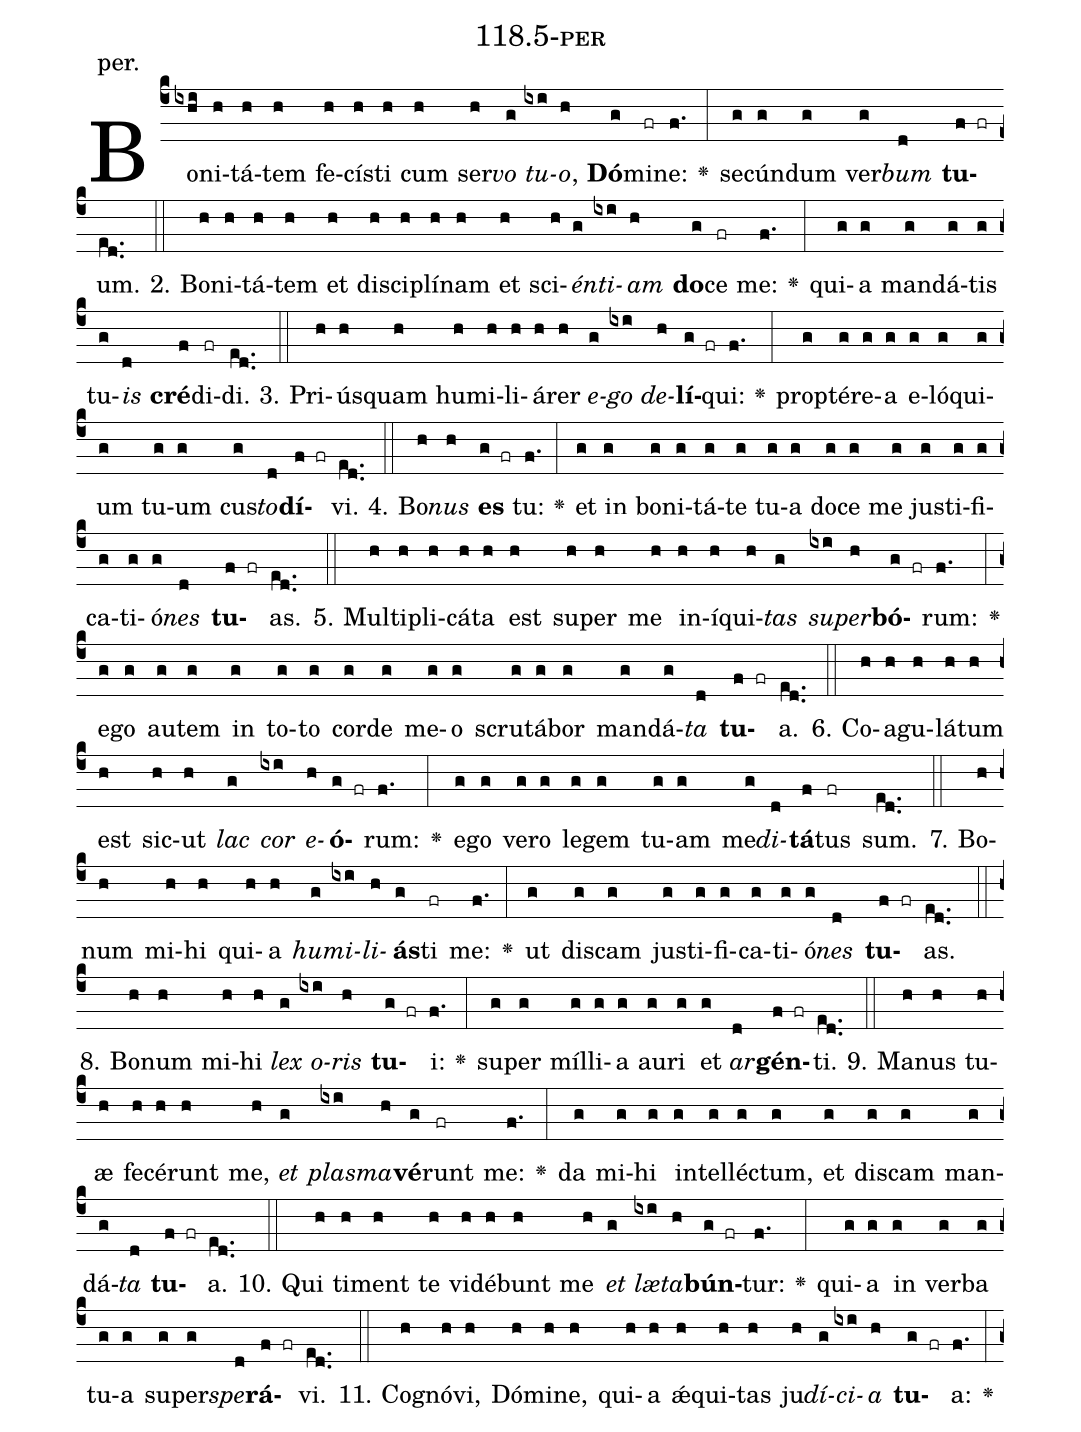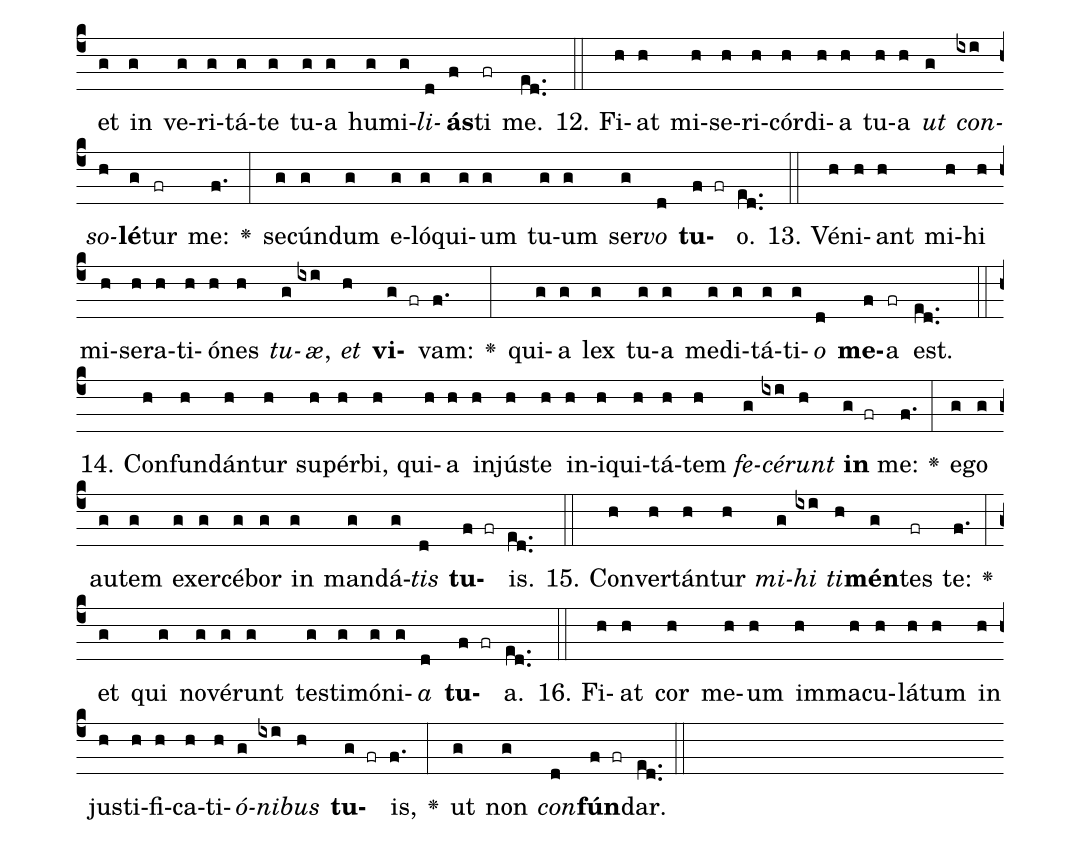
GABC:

name: 118.5-per;
annotation: per.;
%%
(c4)Bo(ixhi)ni(h)tá(h)tem(h) fe(h)cís(h)ti(h) cum(h) ser(h)<i>vo</i>(g) <i>tu</i>(ixi)<i>o</i>,(h) <b>Dó</b>(g)mi(fr)ne:(f.) <v>\greheightstar</v>(:) se(g)cún(g)dum(g) ver(g)<i>bum</i>(d) <b>tu</b>(f fr)um.(ed..) (::)
2. Bo(h)ni(h)tá(h)tem(h) et(h) di(h)sci(h)plí(h)nam(h) et(h) sci(h)<i>én</i>(g)<i>ti</i>(ixi)<i>am</i>(h) <b>do</b>(g)ce(fr) me:(f.) <v>\greheightstar</v>(:) qui(g)a(g) man(g)dá(g)tis(g) tu(g)<i>is</i>(d) <b>cré</b>(f)di(fr)di.(ed..) (::)
3. Pri(h)ús(h)quam(h) hu(h)mi(h)li(h)á(h)rer(h) <i>e</i>(g)<i>go</i>(ixi) <i>de</i>(h)<b>lí</b>(g fr)qui:(f.) <v>\greheightstar</v>(:) prop(g)tér(g)e(g)a(g) e(g)ló(g)qui(g)um(g) tu(g)um(g) cus(g)<i>to</i>(d)<b>dí</b>(f fr)vi.(ed..) (::)
4. Bo(h)<i>nus</i>(h) <b>es</b>(g fr) tu:(f.) <v>\greheightstar</v>(:) et(g) in(g) bo(g)ni(g)tá(g)te(g) tu(g)a(g) do(g)ce(g) me(g) jus(g)ti(g)fi(g)ca(g)ti(g)ó(g)<i>nes</i>(d) <b>tu</b>(f fr)as.(ed..) (::)
5. Mul(h)ti(h)pli(h)cá(h)ta(h) est(h) su(h)per(h) me(h) in(h)í(h)qui(h)<i>tas</i>(g) <i>su</i>(ixi)<i>per</i>(h)<b>bó</b>(g fr)rum:(f.) <v>\greheightstar</v>(:) e(g)go(g) au(g)tem(g) in(g) to(g)to(g) cor(g)de(g) me(g)o(g) scru(g)tá(g)bor(g) man(g)dá(g)<i>ta</i>(d) <b>tu</b>(f fr)a.(ed..) (::)
6. Co(h)a(h)gu(h)lá(h)tum(h) est(h) sic(h)ut(h) <i>lac</i>(g) <i>cor</i>(ixi) <i>e</i>(h)<b>ó</b>(g fr)rum:(f.) <v>\greheightstar</v>(:) e(g)go(g) ve(g)ro(g) le(g)gem(g) tu(g)am(g) me(g)<i>di</i>(d)<b>tá</b>(f)tus(fr) sum.(ed..) (::)
7. Bo(h)num(h) mi(h)hi(h) qui(h)a(h) <i>hu</i>(g)<i>mi</i>(ixi)<i>li</i>(h)<b>ás</b>(g)ti(fr) me:(f.) <v>\greheightstar</v>(:) ut(g) dis(g)cam(g) jus(g)ti(g)fi(g)ca(g)ti(g)ó(g)<i>nes</i>(d) <b>tu</b>(f fr)as.(ed..) (::)
8. Bo(h)num(h) mi(h)hi(h) <i>lex</i>(g) <i>o</i>(ixi)<i>ris</i>(h) <b>tu</b>(g fr)i:(f.) <v>\greheightstar</v>(:) su(g)per(g) míl(g)li(g)a(g) au(g)ri(g) et(g) <i>ar</i>(d)<b>gén</b>(f fr)ti.(ed..) (::)
9. Ma(h)nus(h) tu(h)æ(h) fe(h)cé(h)runt(h) me,(h) <i>et</i>(g) <i>plas</i>(ixi)<i>ma</i>(h)<b>vé</b>(g)runt(fr) me:(f.) <v>\greheightstar</v>(:) da(g) mi(g)hi(g) in(g)tel(g)léc(g)tum,(g) et(g) dis(g)cam(g) man(g)dá(g)<i>ta</i>(d) <b>tu</b>(f fr)a.(ed..) (::)
10. Qui(h) ti(h)ment(h) te(h) vi(h)dé(h)bunt(h) me(h) <i>et</i>(g) <i>læ</i>(ixi)<i>ta</i>(h)<b>bún</b>(g fr)tur:(f.) <v>\greheightstar</v>(:) qui(g)a(g) in(g) ver(g)ba(g) tu(g)a(g) su(g)per(g)<i>spe</i>(d)<b>rá</b>(f fr)vi.(ed..) (::)
11. Co(h)gnó(h)vi,(h) Dó(h)mi(h)ne,(h) qui(h)a(h) ǽ(h)qui(h)tas(h) ju(h)<i>dí</i>(g)<i>ci</i>(ixi)<i>a</i>(h) <b>tu</b>(g fr)a:(f.) <v>\greheightstar</v>(:) et(g) in(g) ve(g)ri(g)tá(g)te(g) tu(g)a(g) hu(g)mi(g)<i>li</i>(d)<b>ás</b>(f)ti(fr) me.(ed..) (::)
12. Fi(h)at(h) mi(h)se(h)ri(h)cór(h)di(h)a(h) tu(h)a(h) <i>ut</i>(g) <i>con</i>(ixi)<i>so</i>(h)<b>lé</b>(g)tur(fr) me:(f.) <v>\greheightstar</v>(:) se(g)cún(g)dum(g) e(g)ló(g)qui(g)um(g) tu(g)um(g) ser(g)<i>vo</i>(d) <b>tu</b>(f fr)o.(ed..) (::)
13. Vé(h)ni(h)ant(h) mi(h)hi(h) mi(h)se(h)ra(h)ti(h)ó(h)nes(h) <i>tu</i>(g)<i>æ</i>,(ixi) <i>et</i>(h) <b>vi</b>(g fr)vam:(f.) <v>\greheightstar</v>(:) qui(g)a(g) lex(g) tu(g)a(g) me(g)di(g)tá(g)ti(g)<i>o</i>(d) <b>me</b>(f)a(fr) est.(ed..) (::)
14. Con(h)fun(h)dán(h)tur(h) su(h)pér(h)bi,(h) qui(h)a(h) in(h)jús(h)te(h) in(h)i(h)qui(h)tá(h)tem(h) <i>fe</i>(g)<i>cé</i>(ixi)<i>runt</i>(h) <b>in</b>(g fr) me:(f.) <v>\greheightstar</v>(:) e(g)go(g) au(g)tem(g) ex(g)er(g)cé(g)bor(g) in(g) man(g)dá(g)<i>tis</i>(d) <b>tu</b>(f fr)is.(ed..) (::)
15. Con(h)ver(h)tán(h)tur(h) <i>mi</i>(g)<i>hi</i>(ixi) <i>ti</i>(h)<b>mén</b>(g)tes(fr) te:(f.) <v>\greheightstar</v>(:) et(g) qui(g) no(g)vé(g)runt(g) tes(g)ti(g)mó(g)ni(g)<i>a</i>(d) <b>tu</b>(f fr)a.(ed..) (::)
16. Fi(h)at(h) cor(h) me(h)um(h) im(h)ma(h)cu(h)lá(h)tum(h) in(h) jus(h)ti(h)fi(h)ca(h)ti(h)<i>ó</i>(g)<i>ni</i>(ixi)<i>bus</i>(h) <b>tu</b>(g fr)is,(f.) <v>\greheightstar</v>(:) ut(g) non(g) <i>con</i>(d)<b>fún</b>(f fr)dar.(ed..) (::)
